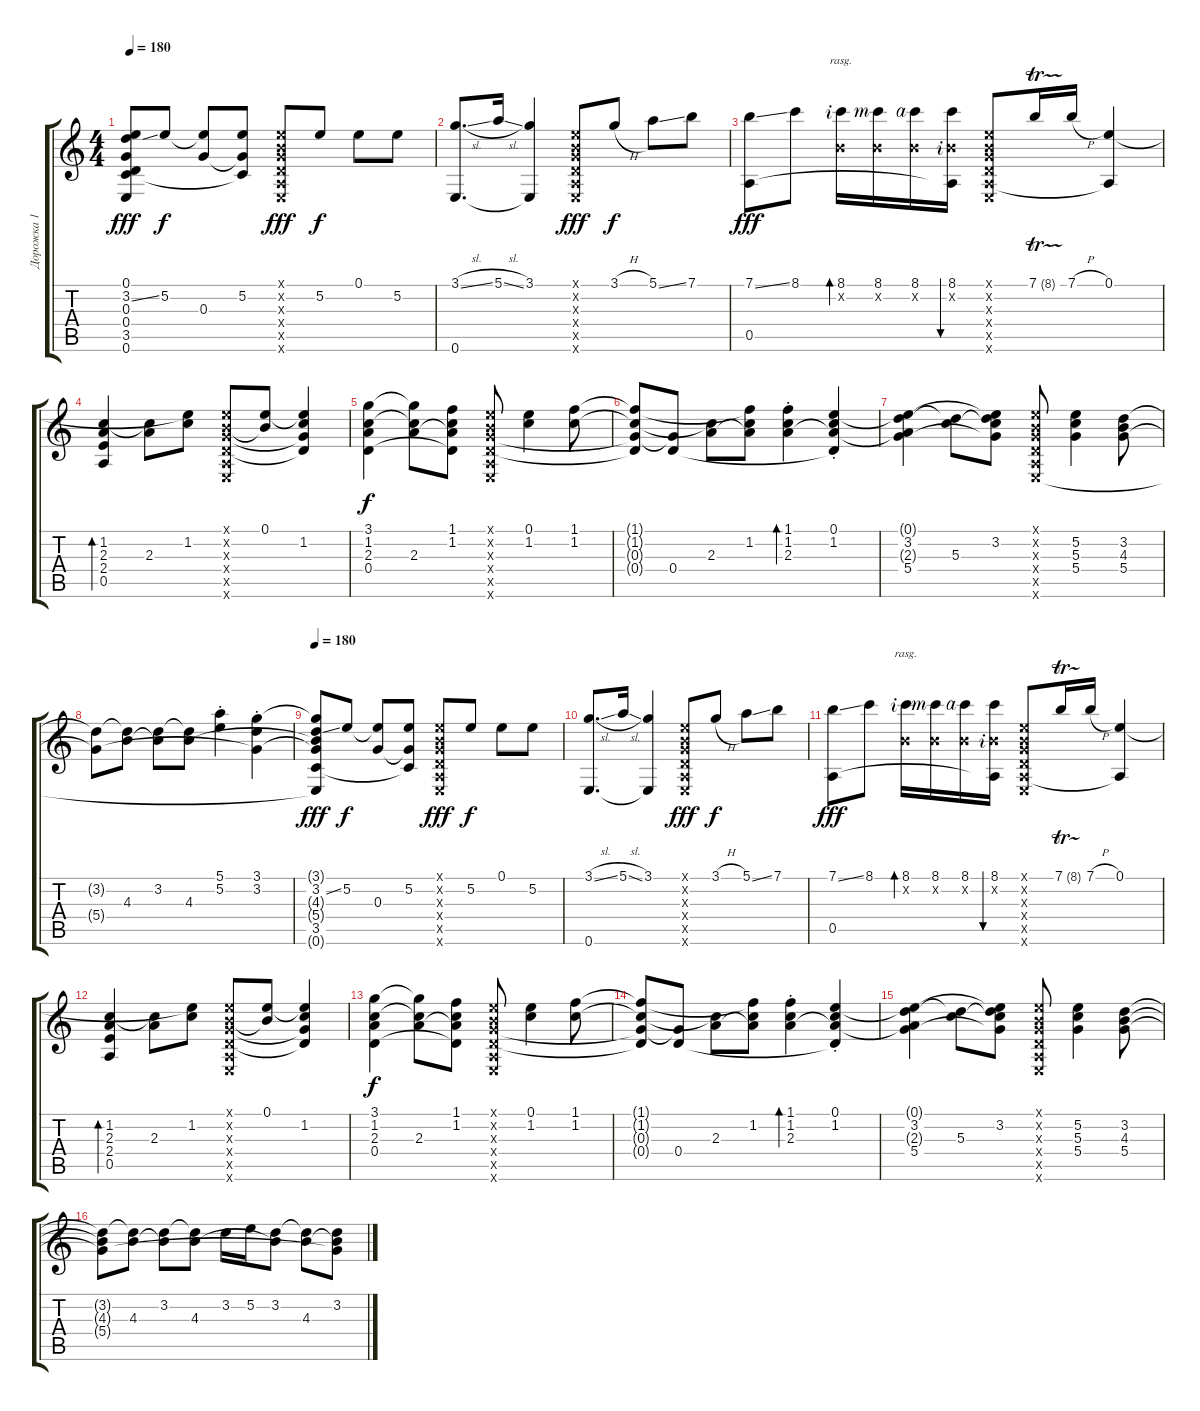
\track ("Дорожка 1" "Дорожка 1") {instrument acousticguitarsteel}
\staff {score tabs}
\tuning (E4 B3 G3 D3 A2 E2) {hide}
\ts (4 4)
\tempo 180
\clef g2
\ks c
(0.1{t} 3.2{ss} 0.3{t} 0.4{t} 3.5 0.6{t}).8{dy fff} 5.2.8{dy f} (5.2{t} 0.3).8 (5.2 0.3{t} 3.5{t}).8 (0.1{x} 0.2{x} 0.3{x} 0.4{x} 0.5{x} 0.6{x}).8{dy fff} 5.2.8{dy f} 0.1.8 5.2.8 |
(3.1{sl} 0.6).8{d} 5.1{sl}.16 (3.1 0.6{t}).4 (0.1{x} 0.2{x} 0.3{x} 0.4{x} 0.5{x} 0.6{x}).8{dy fff} 3.1{h}.8{dy f} 5.1{ss}.8 7.1.8 |
(7.1{ss} 0.5).8{dy fff} 8.1.8 (8.1{rf 2} 0.2{x}).16{bd 30 rasg ii} (8.1{rf 3} 0.2{x}).16 (8.1{rf 4} 0.2{x}).16 (8.1 0.2{x rf 2} 0.5{t}).16{bu 120} (0.1{x} 0.2{x} 0.3{x} 0.4{x} 0.5{x} 0.6{x}).8 7.1{tr (8 16)}.16 7.1{h}.16 (0.1 0.5{t}).4 |
(1.2 2.3 2.4 0.5).4{bd 120} (1.2{t} 2.3).8 (0.1{t} 1.2).8 (0.1{x} 0.2{x} 0.3{x} 0.4{x} 0.5{x} 0.6{x}).8 (0.1 0.2{t}).8 (0.1{t} 1.2 0.3{t} 0.4{t}).4 |
(3.1 1.2 2.3 0.4).4{dy f} (3.1{t} 1.2{t} 2.3).8 (1.1 1.2 2.3{t} 0.4{t}).8 (0.1{x} 0.2{x} 0.3{x} 0.4{x} 0.5{x} 0.6{x}).8 (0.1 1.2).4 (1.1 1.2).8 |
(1.1{t} 1.2{t} 0.3{t} 0.4{t}).8 (0.3{t} 0.4).8 (1.2{t} 2.3).8 (1.1{t} 1.2 2.3{t}).8 (1.1{st} 1.2{st} 2.3{st}).4{bd 30} (0.1{st} 1.2 2.3{t} 0.4{t}).4 |
(0.1{t} 3.2 2.3{t} 5.4).4 (3.2{t} 5.3).8 (0.1{t} 3.2 5.3{t} 5.4{t}).8 (0.1{x} 0.2{x} 0.3{x} 0.4{x} 0.5{x} 0.6{x}).8 (5.2 5.3 5.4).4 (3.2 4.3 5.4).8 |
(3.2{t} 5.4{t}).8 (3.2{t} 4.3).8 (3.2 4.3{t}).8 (3.2{t} 4.3).8 (5.1{st} 5.2{st}).4 (3.1{st} 3.2{st} 5.4{t}).4 |
\tempo 180
(3.1{t} 3.2{ss} 4.3{t} 5.4{t} 3.5 0.6{t}).8{dy fff} 5.2.8{dy f} (5.2{t} 0.3).8 (5.2 0.3{t} 3.5{t}).8 (0.1{x} 0.2{x} 0.3{x} 0.4{x} 0.5{x} 0.6{x}).8{dy fff} 5.2.8{dy f} 0.1.8 5.2.8 |
(3.1{sl} 0.6).8{d} 5.1{sl}.16 (3.1 0.6{t}).4 (0.1{x} 0.2{x} 0.3{x} 0.4{x} 0.5{x} 0.6{x}).8{dy fff} 3.1{h}.8{dy f} 5.1{ss}.8 7.1.8 |
(7.1{ss} 0.5).8{dy fff} 8.1.8 (8.1{rf 2} 0.2{x}).16{bd 30 rasg ii} (8.1{rf 3} 0.2{x}).16 (8.1{rf 4} 0.2{x}).16 (8.1 0.2{x rf 2} 0.5{t}).16{bu 120} (0.1{x} 0.2{x} 0.3{x} 0.4{x} 0.5{x} 0.6{x}).8 7.1{tr (8 16)}.16 7.1{h}.16 (0.1 0.5{t}).4 |
(1.2 2.3 2.4 0.5).4{bd 120} (1.2{t} 2.3).8 (0.1{t} 1.2).8 (0.1{x} 0.2{x} 0.3{x} 0.4{x} 0.5{x} 0.6{x}).8 (0.1 0.2{t}).8 (0.1{t} 1.2 0.3{t} 0.4{t}).4 |
(3.1 1.2 2.3 0.4).4{dy f} (3.1{t} 1.2{t} 2.3).8 (1.1 1.2 2.3{t} 0.4{t}).8 (0.1{x} 0.2{x} 0.3{x} 0.4{x} 0.5{x} 0.6{x}).8 (0.1 1.2).4 (1.1 1.2).8 |
(1.1{t} 1.2{t} 0.3{t} 0.4{t}).8 (0.3{t} 0.4).8 (1.2{t} 2.3).8 (1.1{t} 1.2 2.3{t}).8 (1.1{st} 1.2{st} 2.3{st}).4{bd 30} (0.1{st} 1.2 2.3{t} 0.4{t}).4 |
(0.1{t} 3.2 2.3{t} 5.4).4 (3.2{t} 5.3).8 (0.1{t} 3.2 5.3{t} 5.4{t}).8 (0.1{x} 0.2{x} 0.3{x} 0.4{x} 0.5{x} 0.6{x}).8 (5.2 5.3 5.4).4 (3.2 4.3 5.4).8 |
(3.2{t} 4.3{t} 5.4{t}).8 (3.2{t} 4.3).8 (3.2 4.3{t}).8 (3.2{t} 4.3).8 3.2.16 5.2.16 (3.2 4.3{t}).8 (3.2{t} 4.3).8 (3.2 4.3{t} 5.4{t}).8
